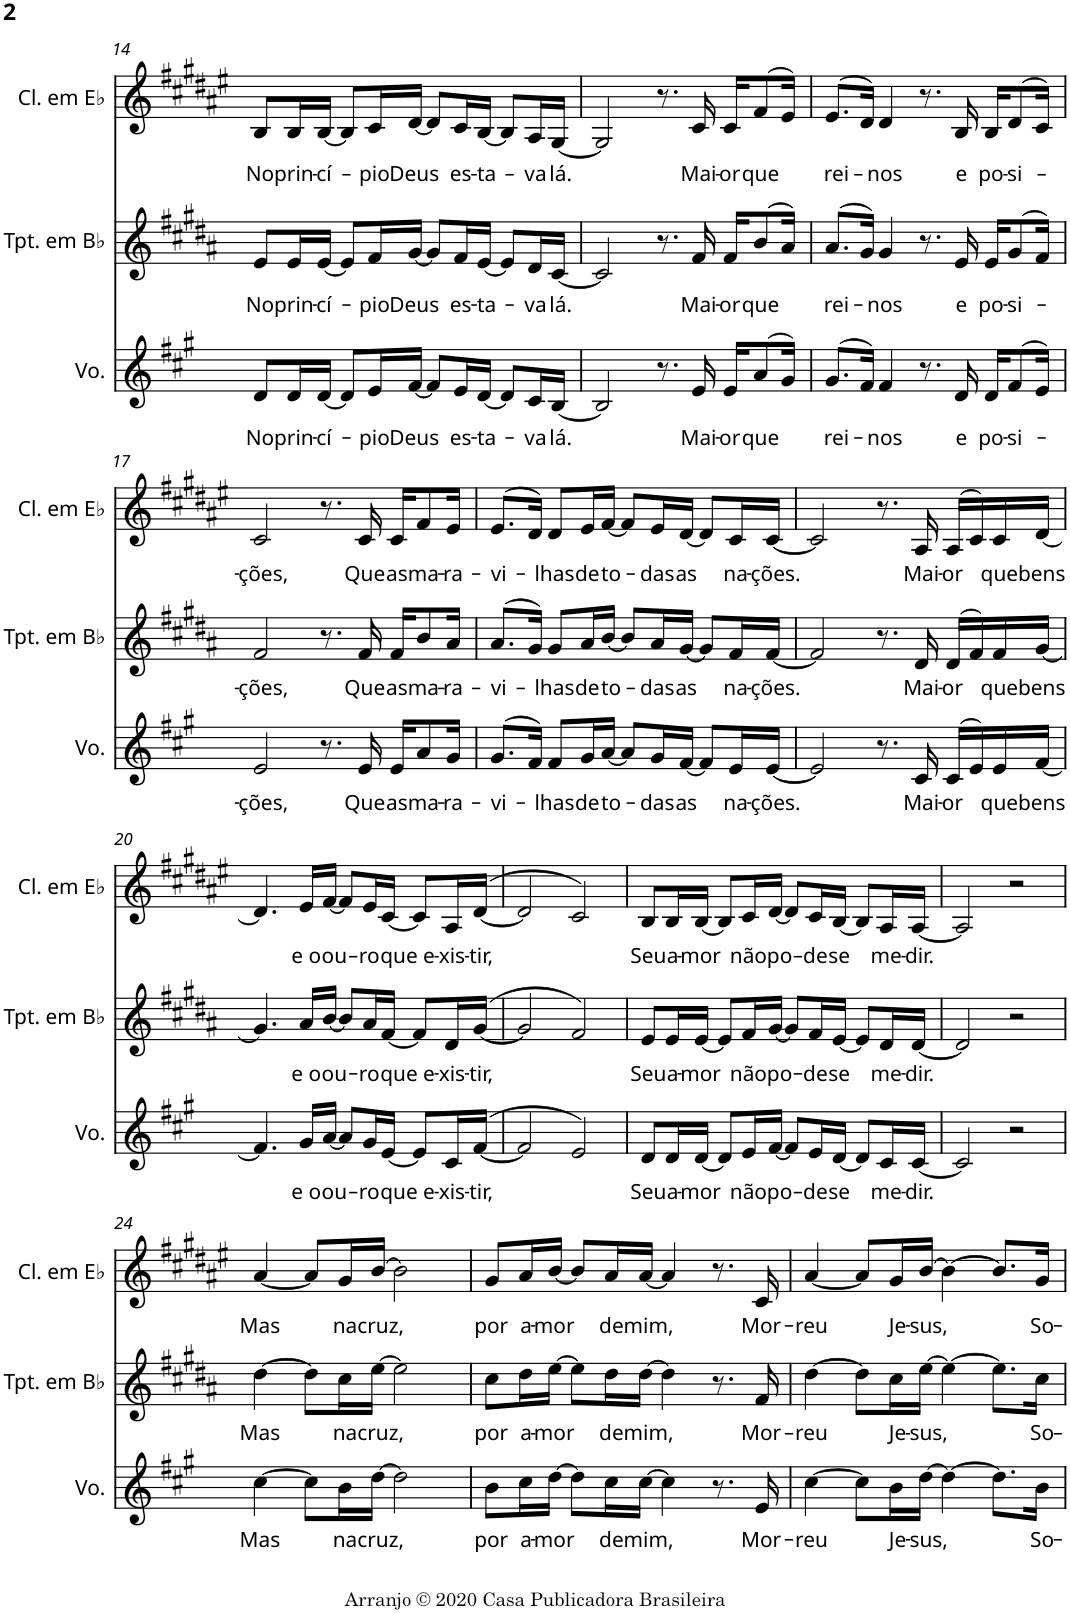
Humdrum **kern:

**kern	**text	**kern	**text	**kern	**text
*part3	*part3	*part2	*part2	*part1	*part1
*staff3	*staff3	*staff2	*staff2	*staff1	*staff1
*I"Voz	*	*I"Trompete em Bb	*	*I"Clarinete em Eb	*
*I'Vo.	*	*I'Tpt. em Bb	*	*I'Cl. em Eb	*
!!LO:PB:g=z
*clefG2	*	*clefG2	*	*clefG2	*
*	*	*Trd1c2	*	*Trd1c2	*
*k[f#c#g#]	*	*k[f#c#g#d#a#]	*	*k[f#c#g#d#a#e#]	*
*M4/4	*	*M4/4	*	*M4/4	*
=14	=14	=14	=14	=14	=14
!	!LO:LY:b	!	!LO:LY:b	!	!LO:LY:b
8d/L	No	8e/L	No	8B/L	No
!	!LO:LY:b	!	!LO:LY:b	!	!LO:LY:b
16d/L	prin-	16e/L	prin-	16B/L	prin-
!	!LO:LY:b	!	!LO:LY:b	!	!LO:LY:b
[16d/JJ	-cí-	[16e/JJ	-cí-	[16B/JJ	-cí-
8d/L]	.	8e/L]	.	8B/L]	.
!	!LO:LY:b	!	!LO:LY:b	!	!LO:LY:b
16e/L	-pio	16f#/L	-pio	16c#/L	-pio
!	!LO:LY:b	!	!LO:LY:b	!	!LO:LY:b
[16f#/JJ	Deus	[16g#/JJ	Deus	[16d#/JJ	Deus
8f#/L]	.	8g#/L]	.	8d#/L]	.
!	!LO:LY:b	!	!LO:LY:b	!	!LO:LY:b
16e/L	es-	16f#/L	es-	16c#/L	es-
!	!LO:LY:b	!	!LO:LY:b	!	!LO:LY:b
[16d/JJ	-ta-	[16e/JJ	-ta-	[16B/JJ	-ta-
8d/L]	.	8e/L]	.	8B/L]	.
!	!LO:LY:b	!	!LO:LY:b	!	!LO:LY:b
16c#/L	-va	16d#/L	-va	16A#/L	-va
!	!LO:LY:b	!	!LO:LY:b	!	!LO:LY:b
[16B/JJ	lá.	[16c#/JJ	lá.	[16G#/JJ	lá.
=15	=15	=15	=15	=15	=15
2B/]	.	2c#/]	.	2G#/]	.
8.r	.	8.r	.	8.r	.
!	!LO:LY:b	!	!LO:LY:b	!	!LO:LY:b
16e/	Mai-	16f#/	Mai-	16c#/	Mai-
!	!LO:LY:b	!	!LO:LY:b	!	!LO:LY:b
16e/KL	-or	16f#/KL	-or	16c#/KL	-or
!	!LO:LY:b	!	!LO:LY:b	!	!LO:LY:b
(>8a/	que	(>8b/	que	(>8f#/	que
16g#/Jk)	.	16a#/Jk)	.	16e#/Jk)	.
=16	=16	=16	=16	=16	=16
!	!LO:LY:b	!	!LO:LY:b	!	!LO:LY:b
(>8.g#/L	rei-	(>8.a#/L	rei-	(>8.e#/L	rei-
16f#/Jk)	.	16g#/Jk)	.	16d#/Jk)	.
!	!LO:LY:b	!	!LO:LY:b	!	!LO:LY:b
4f#/	-nos	4g#/	-nos	4d#/	-nos
8.r	.	8.r	.	8.r	.
!	!LO:LY:b	!	!LO:LY:b	!	!LO:LY:b
16d/	e	16e/	e	16B/	e
!	!LO:LY:b	!	!LO:LY:b	!	!LO:LY:b
16d/KL	po-	16e/KL	po-	16B/KL	po-
!	!LO:LY:b	!	!LO:LY:b	!	!LO:LY:b
(>8f#/	-si-	(>8g#/	-si-	(>8d#/	-si-
16e/Jk)	.	16f#/Jk)	.	16c#/Jk)	.
!!LO:LB:g=z
=17	=17	=17	=17	=17	=17
!	!LO:LY:b	!	!LO:LY:b	!	!LO:LY:b
2e/	-ções,	2f#/	-ções,	2c#/	-ções,
8.r	.	8.r	.	8.r	.
!	!LO:LY:b	!	!LO:LY:b	!	!LO:LY:b
16e/	Que	16f#/	Que	16c#/	Que
!	!LO:LY:b	!	!LO:LY:b	!	!LO:LY:b
16e/KL	as	16f#/KL	as	16c#/KL	as
!	!LO:LY:b	!	!LO:LY:b	!	!LO:LY:b
8a/	ma-	8b/	ma-	8f#/	ma-
!	!LO:LY:b	!	!LO:LY:b	!	!LO:LY:b
16g#/Jk	-ra-	16a#/Jk	-ra-	16e#/Jk	-ra-
=18	=18	=18	=18	=18	=18
!	!LO:LY:b	!	!LO:LY:b	!	!LO:LY:b
(>8.g#/L	-vi-	(>8.a#/L	-vi-	(>8.e#/L	-vi-
16f#/Jk)	.	16g#/Jk)	.	16d#/Jk)	.
!	!LO:LY:b	!	!LO:LY:b	!	!LO:LY:b
8f#/L	-lhas	8g#/L	-lhas	8d#/L	-lhas
!	!LO:LY:b	!	!LO:LY:b	!	!LO:LY:b
16g#/L	de	16a#/L	de	16e#/L	de
!	!LO:LY:b	!	!LO:LY:b	!	!LO:LY:b
[16a/JJ	to-	[16b/JJ	to-	[16f#/JJ	to-
8a/L]	.	8b/L]	.	8f#/L]	.
!	!LO:LY:b	!	!LO:LY:b	!	!LO:LY:b
16g#/L	-das	16a#/L	-das	16e#/L	-das
!	!LO:LY:b	!	!LO:LY:b	!	!LO:LY:b
[16f#/JJ	as	[16g#/JJ	as	[16d#/JJ	as
8f#/L]	.	8g#/L]	.	8d#/L]	.
!	!LO:LY:b	!	!LO:LY:b	!	!LO:LY:b
16e/L	na-	16f#/L	na-	16c#/L	na-
!	!LO:LY:b	!	!LO:LY:b	!	!LO:LY:b
[16e/JJ	-ções.	[16f#/JJ	-ções.	[16c#/JJ	-ções.
=19	=19	=19	=19	=19	=19
2e/]	.	2f#/]	.	2c#/]	.
8.r	.	8.r	.	8.r	.
!	!LO:LY:b	!	!LO:LY:b	!	!LO:LY:b
16c#/	Mai-	16d#/	Mai-	16A#/	Mai-
!	!LO:LY:b	!	!LO:LY:b	!	!LO:LY:b
(>16c#/LL	-or	(>16d#/LL	-or	(>16A#/LL	-or
16e/)	.	16f#/)	.	16c#/)	.
!	!LO:LY:b	!	!LO:LY:b	!	!LO:LY:b
16e/	que	16f#/	que	16c#/	que
!	!LO:LY:b	!	!LO:LY:b	!	!LO:LY:b
[16f#/JJ	bens	[16g#/JJ	bens	[16d#/JJ	bens
!!LO:LB:g=z
=20	=20	=20	=20	=20	=20
4.f#/]	.	4.g#/]	.	4.d#/]	.
!	!LO:LY:b	!	!LO:LY:b	!	!LO:LY:b
16g#/LL	e o	16a#/LL	e o	16e#/LL	e o
!	!LO:LY:b	!	!LO:LY:b	!	!LO:LY:b
[16a/JJ	ou-	[16b/JJ	ou-	[16f#/JJ	ou-
8a/L]	.	8b/L]	.	8f#/L]	.
!	!LO:LY:b	!	!LO:LY:b	!	!LO:LY:b
16g#/L	-ro	16a#/L	-ro	16e#/L	-ro
!	!LO:LY:b	!	!LO:LY:b	!	!LO:LY:b
[16e/JJ	que e-	[16f#/JJ	que e-	[16c#/JJ	que e-
8e/L]	.	8f#/L]	.	8c#/L]	.
!	!LO:LY:b	!	!LO:LY:b	!	!LO:LY:b
16c#/L	-xis-	16d#/L	-xis-	16A#/L	-xis-
!	!LO:LY:b	!	!LO:LY:b	!	!LO:LY:b
(>[16f#/JJ	-tir,	(>[16g#/JJ	-tir,	(>[16d#/JJ	-tir,
=21	=21	=21	=21	=21	=21
2f#/]	.	2g#/]	.	2d#/]	.
2e/)	.	2f#/)	.	2c#/)	.
=22	=22	=22	=22	=22	=22
!	!LO:LY:b	!	!LO:LY:b	!	!LO:LY:b
8d/L	Seu	8e/L	Seu	8B/L	Seu
!	!LO:LY:b	!	!LO:LY:b	!	!LO:LY:b
16d/L	a-	16e/L	a-	16B/L	a-
!	!LO:LY:b	!	!LO:LY:b	!	!LO:LY:b
[16d/JJ	-mor	[16e/JJ	-mor	[16B/JJ	-mor
8d/L]	.	8e/L]	.	8B/L]	.
!	!LO:LY:b	!	!LO:LY:b	!	!LO:LY:b
16e/L	não	16f#/L	não	16c#/L	não
!	!LO:LY:b	!	!LO:LY:b	!	!LO:LY:b
[16f#/JJ	po-	[16g#/JJ	po-	[16d#/JJ	po-
8f#/L]	.	8g#/L]	.	8d#/L]	.
!	!LO:LY:b	!	!LO:LY:b	!	!LO:LY:b
16e/L	-de	16f#/L	-de	16c#/L	-de
!	!LO:LY:b	!	!LO:LY:b	!	!LO:LY:b
[16d/JJ	se	[16e/JJ	se	[16B/JJ	se
8d/L]	.	8e/L]	.	8B/L]	.
!	!LO:LY:b	!	!LO:LY:b	!	!LO:LY:b
16c#/L	me-	16d#/L	me-	16A#/L	me-
!	!LO:LY:b	!	!LO:LY:b	!	!LO:LY:b
[16c#/JJ	-dir.	[16d#/JJ	-dir.	[16A#/JJ	-dir.
=23	=23	=23	=23	=23	=23
2c#/]	.	2d#/]	.	2A#/]	.
2r	.	2r	.	2r	.
!!LO:LB:g=z
=24	=24	=24	=24	=24	=24
!	!LO:LY:b	!	!LO:LY:b	!	!LO:LY:b
[4cc#\	Mas	[4dd#\	Mas	[4a#/	Mas
8cc#\L]	.	8dd#\L]	.	8a#/L]	.
!	!LO:LY:b	!	!LO:LY:b	!	!LO:LY:b
16b\L	na	16cc#\L	na	16g#/L	na
!	!LO:LY:b	!	!LO:LY:b	!	!LO:LY:b
[16dd\JJ	cruz,	[16ee\JJ	cruz,	[16b/JJ	cruz,
2dd\]	.	2ee\]	.	2b\]	.
=25	=25	=25	=25	=25	=25
!	!LO:LY:b	!	!LO:LY:b	!	!LO:LY:b
8b\L	por	8cc#\L	por	8g#/L	por
!	!LO:LY:b	!	!LO:LY:b	!	!LO:LY:b
16cc#\L	a-	16dd#\L	a-	16a#/L	a-
!	!LO:LY:b	!	!LO:LY:b	!	!LO:LY:b
[16dd\JJ	-mor	[16ee\JJ	-mor	[16b/JJ	-mor
8dd\L]	.	8ee\L]	.	8b/L]	.
!	!LO:LY:b	!	!LO:LY:b	!	!LO:LY:b
16cc#\L	de	16dd#\L	de	16a#/L	de
!	!LO:LY:b	!	!LO:LY:b	!	!LO:LY:b
[16cc#\JJ	mim,	[16dd#\JJ	mim,	[16a#/JJ	mim,
4cc#\]	.	4dd#\]	.	4a#/]	.
8.r	.	8.r	.	8.r	.
!	!LO:LY:b	!	!LO:LY:b	!	!LO:LY:b
16e/	Mor-	16f#/	Mor-	16c#/	Mor-
=26	=26	=26	=26	=26	=26
!	!LO:LY:b	!	!LO:LY:b	!	!LO:LY:b
[4cc#\	-reu	[4dd#\	-reu	[4a#/	-reu
8cc#\L]	.	8dd#\L]	.	8a#/L]	.
!	!LO:LY:b	!	!LO:LY:b	!	!LO:LY:b
16b\L	Je-	16cc#\L	Je-	16g#/L	Je-
!	!LO:LY:b	!	!LO:LY:b	!	!LO:LY:b
[16dd\JJ	-sus,	[16ee\JJ	-sus,	[16b/JJ	-sus,
4dd\_	.	4ee\_	.	4b\_	.
8.dd\L]	.	8.ee\L]	.	8.b/L]	.
!	!LO:LY:b	!	!LO:LY:b	!	!LO:LY:b
16b\Jk	So-	16cc#\Jk	So-	16g#/Jk	So-
=	=	=	=	=	=
*-	*-	*-	*-	*-	*-
